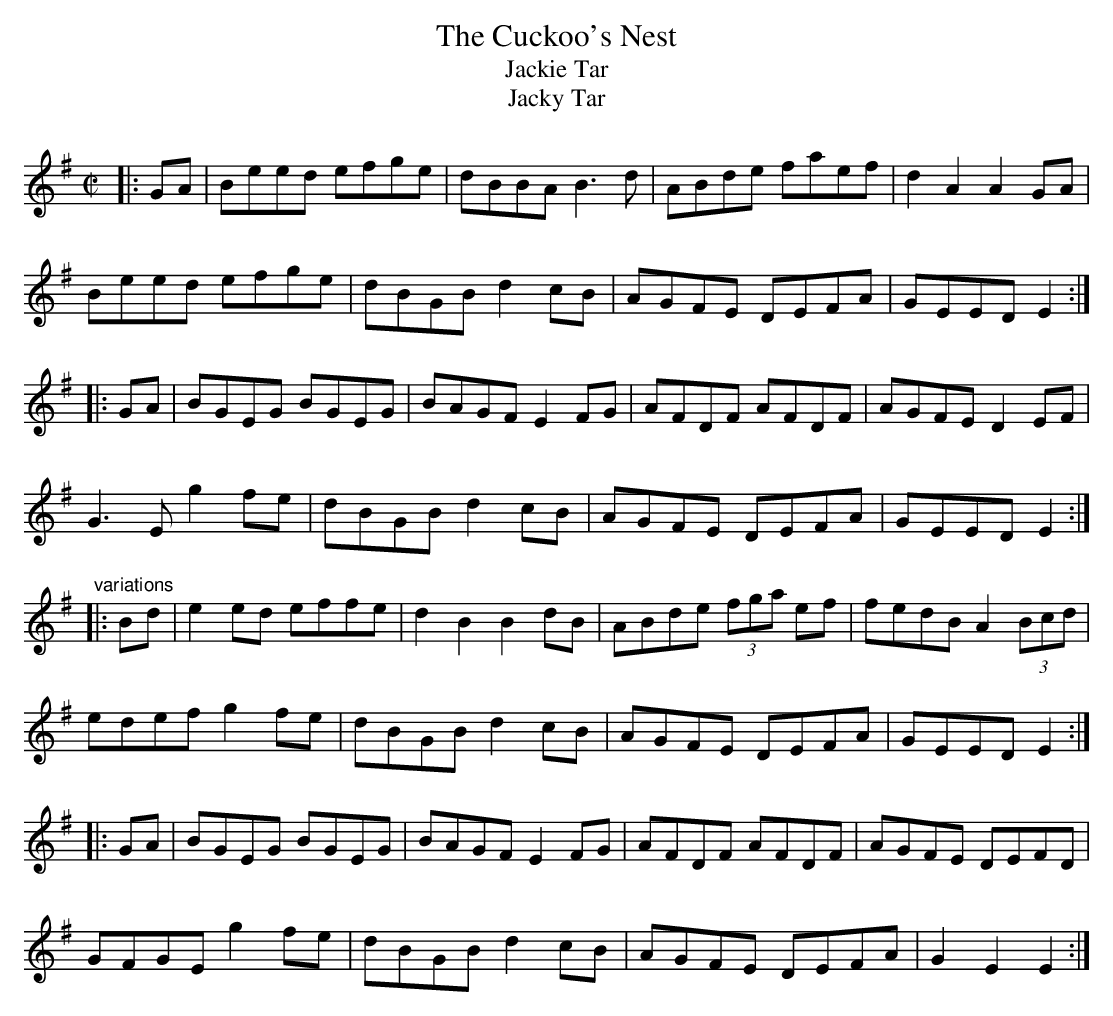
X:1
T:Cuckoo's Nest, The
T:Jackie Tar
T:Jacky Tar
M:C|
K:Em
|:GA|Beed efge|dBBA B3d|ABde faef|d2A2 A2GA|
Beed efge|dBGB d2cB|AGFE DEFA|GEED E2:|
|:GA|BGEG BGEG|BAGF E2FG|AFDF AFDF|AGFE D2EF|
G3E g2fe|dBGB d2cB|AGFE DEFA|GEED E2:|
"variations"
|:Bd|e2ed effe|d2B2 B2dB|ABde (3fga ef|fedB A2 (3Bcd|
edef g2fe|dBGB d2cB|AGFE DEFA|GEED E2:|
|:GA|BGEG BGEG|BAGF E2FG|AFDF AFDF|AGFE DEFD|
GFGE g2fe|dBGB d2cB|AGFE DEFA|G2E2 E2:|
